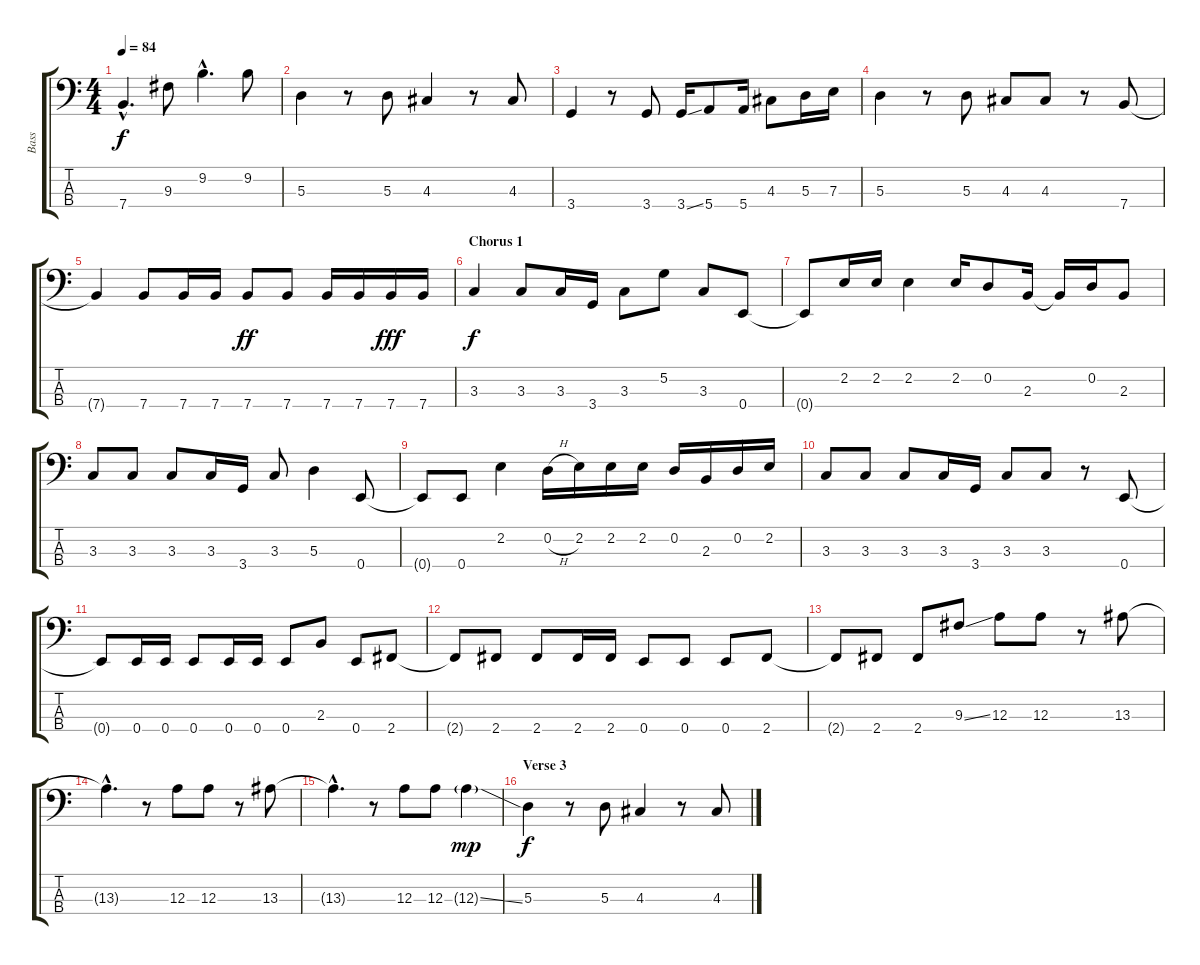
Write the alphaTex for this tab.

\track ("Bass" "Bass") {instrument electricbassfinger}
\staff {score tabs}
\tuning (G2 D2 A1 E1) {hide}
\ts (4 4)
\tempo 84
\clef f4
\ks c
7.4{hac t}.4{d dy f} 9.3.8 9.2{hac}.4{d} 9.2.8 |
5.3.4 r.8 5.3.8 4.3.4 r.8 4.3.8 |
3.4.4 r.8 3.4.8 3.4{ss}.16 5.4.8 5.4.16 4.3.8 5.3.16 7.3.16 |
5.3.4 r.8 5.3.8 4.3.8 4.3.8 r.8 7.4.8 |
7.4{t}.4 7.4.8 7.4.16 7.4.16 7.4.8{dy ff} 7.4.8 7.4.16 7.4.16 7.4.16{dy fff} 7.4.16 |
\section ("" "Chorus 1")
3.3.4{dy f} 3.3.8 3.3.16 3.4.16 3.3.8 5.2.8 3.3.8 0.4.8 |
0.4{t}.8 2.2.16 2.2.16 2.2.4 2.2.16 0.2.8 2.3.16 2.3{t}.16 0.2.16 2.3.8 |
3.3.8 3.3.8 3.3.8 3.3.16 3.4.16 3.3.8 5.3.4 0.4.8 |
0.4{t}.8 0.4.8 2.2.4 0.2{h}.16 2.2.16 2.2.16 2.2.16 0.2.16 2.3.16 0.2.16 2.2.16 |
3.3.8 3.3.8 3.3.8 3.3.16 3.4.16 3.3.8 3.3.8 r.8 0.4.8 |
0.4{t}.8 0.4.16 0.4.16 0.4.8 0.4.16 0.4.16 0.4.8 2.3.8 0.4.8 2.4.8 |
2.4{t}.8 2.4.8 2.4.8 2.4.16 2.4.16 0.4.8 0.4.8 0.4.8 2.4.8 |
2.4{t}.8 2.4.8 2.4.8 9.3{ss}.8 12.3.8 12.3.8 r.8 13.3.8 |
13.3{hac t}.4{d} r.8 12.3.8 12.3.8 r.8 13.3.8 |
13.3{hac t}.4{d} r.8 12.3.8 12.3.8 12.3{ss g}.4{dy mp} |
\section ("" "Verse 3")
5.3.4{dy f} r.8 5.3.8 4.3.4 r.8 4.3.8
